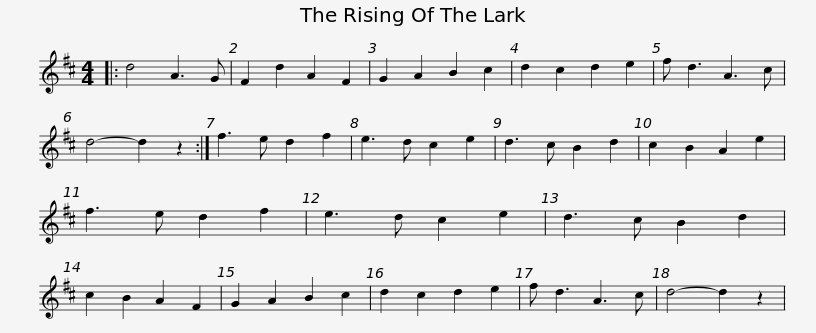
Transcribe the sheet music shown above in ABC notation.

X:1
L:1/8
M:4/4
I:linebreak $
K:D
V:1 treble
V:1
|: d4 A3 G | F2 d2 A2 F2 | G2 A2 B2 c2 | d2 c2 d2 e2 | f d3 A3 c | %5
 d4- d2 z2 :| f3 e d2 f2 | e3 d c2 e2 | d3 c B2 d2 |$ c2 B2 A2 e2 | %10
 f3 e d2 f2 | e3 d c2 e2 | d3 c B2 d2 | c2 B2 A2 F2 | G2 A2 B2 c2 | %15
 d2 c2 d2 e2 | f d3 A3 c | d4- d2 z2 | %18
